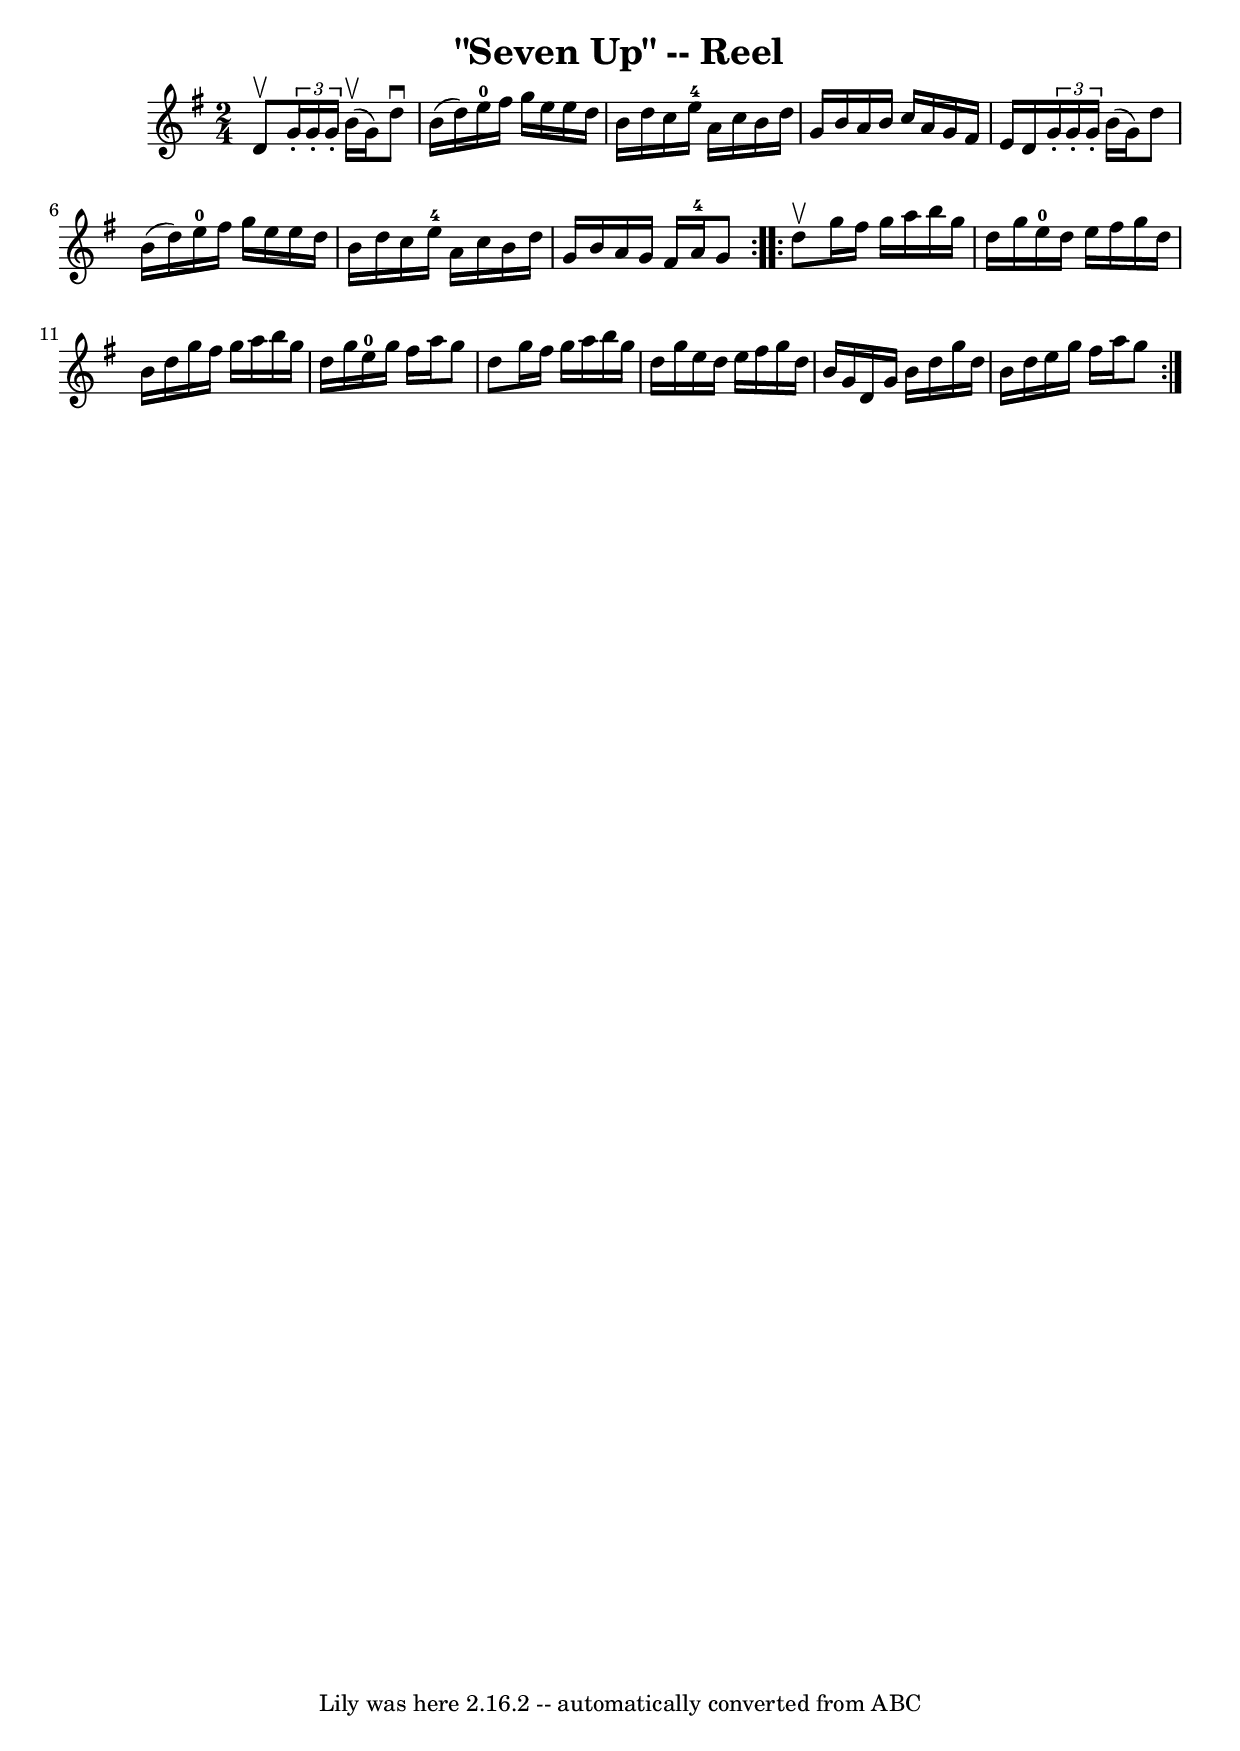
\version "2.16.2"
\include "Mammoth.ily"
\header {
	%% book = "Ryan's Mammoth Collection"
	crossRefNumber = "1"
	footnotes = "\\\\"
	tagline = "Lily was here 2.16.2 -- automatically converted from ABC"
	title = "\"Seven Up\" -- Reel"
}
voicedefault =  {


\repeat volta 2 {
\time 2/4 
\key g \major d'8^\upbow |
     \times 2/3 { g'16 -.   
g'16 -. g'16 -. } b'16^\upbow(g'16) d''8^\downbow b'16 (
d''16)   |
 e''16-0 fis''16 g''16 e''16 e''16    
d''16 b'16 d''16    |
 c''16 e''16-4 a'16 c''16    
b'16 d''16 g'16 b'16    |
 a'16 b'16 c''16 a'16    
g'16 fis'16 e'16 d'16    |
     \times 2/3 { g'16 -. g'16 -. 
 g'16 -. } b'16 (g'16) d''8 b'16 (d''16)   |
     
e''16-0 fis''16 g''16 e''16 e''16 d''16 b'16 d''16    
|
 c''16 e''16-4 a'16 c''16 b'16 d''16 g'16 b'16 
   |
 a'16 g'16 fis'16 a'16-4 g'8  }     
\repeat volta 2 { d''8^\upbow |
 g''16 fis''16 g''16    
a''16 b''16 g''16 d''16 g''16    |
 e''16-0 d''16    
e''16 fis''16 g''16 d''16 b'16 d''16    |
 g''16    
fis''16 g''16 a''16 b''16 g''16 d''16 g''16    |
     
e''16-0 g''16 fis''16 a''16 g''8 d''8    |
 g''16    
fis''16 g''16 a''16 b''16 g''16 d''16 g''16    |
   
e''16 d''16 e''16 fis''16 g''16 d''16 b'16 g'16    
|
 d'16 g'16 b'16 d''16 g''16 d''16 b'16 d''16    
|
 e''16 g''16 fis''16 a''16 g''8  }   
}

\score{
    <<

	\context Staff="default"
	{
	    \voicedefault 
	}

    >>
	\layout {
	}
	\midi {}
}
